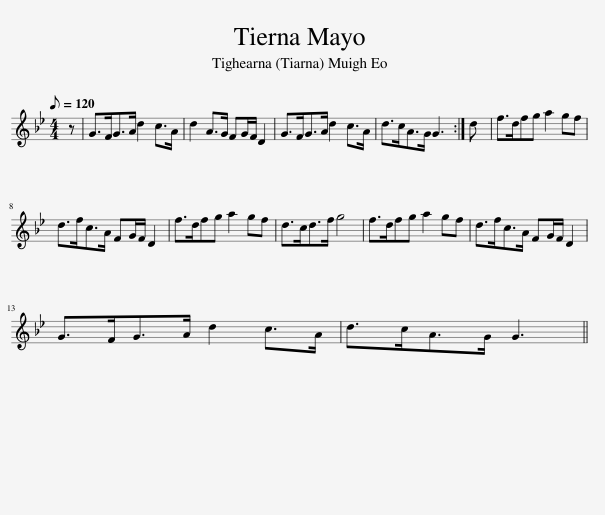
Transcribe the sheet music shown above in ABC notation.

X:1
L:1/8
Q:1/8=120
M:4/4
I:linebreak $
K:Gmin
V:1 treble
V:1
 z | G>FG>A d2 c>A | d2 A>G FG/F/ D2 | G>FG>A d2 c>A | d>cA>G G3 :| %5
 d | f>dfg a2 gf |$ d>fc>A FG/F/ D2 | f>dfg a2 gf | d>cd>f g4 | %10
 f>dfg a2 gf | d>fc>A FG/F/ D2 |$ G>FG>A d2 c>A | d>cA>G G3 || %14
